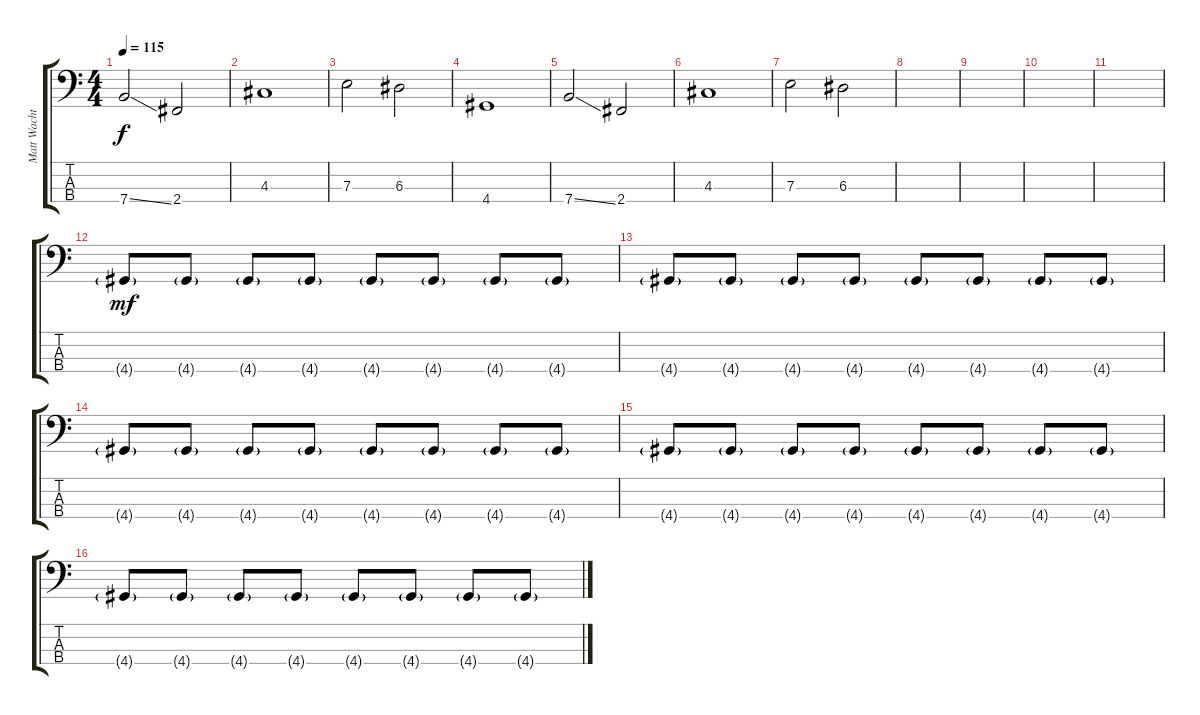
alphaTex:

\track ("Matt Wachter" "Matt Wacht") {instrument electricbassfinger}
\staff {score tabs}
\tuning (G2 D2 A1 E1) {hide}
\ts (4 4)
\tempo 115
\clef f4
\ks c
7.4{ss}.2{dy f} 2.4.2 |
4.3.1 |
7.3.2 6.3.2 |
4.4.1 |
7.4{ss}.2 2.4.2 |
4.3.1 |
7.3.2 6.3.2 |
|
|
|
|
4.4{g}.8{dy mf instrument synthbass1} 4.4{g}.8 4.4{g}.8 4.4{g}.8 4.4{g}.8 4.4{g}.8 4.4{g}.8 4.4{g}.8 |
4.4{g}.8 4.4{g}.8 4.4{g}.8 4.4{g}.8 4.4{g}.8 4.4{g}.8 4.4{g}.8 4.4{g}.8 |
4.4{g}.8 4.4{g}.8 4.4{g}.8 4.4{g}.8 4.4{g}.8 4.4{g}.8 4.4{g}.8 4.4{g}.8 |
4.4{g}.8 4.4{g}.8 4.4{g}.8 4.4{g}.8 4.4{g}.8 4.4{g}.8 4.4{g}.8 4.4{g}.8 |
4.4{g}.8 4.4{g}.8 4.4{g}.8 4.4{g}.8 4.4{g}.8 4.4{g}.8 4.4{g}.8 4.4{g}.8
